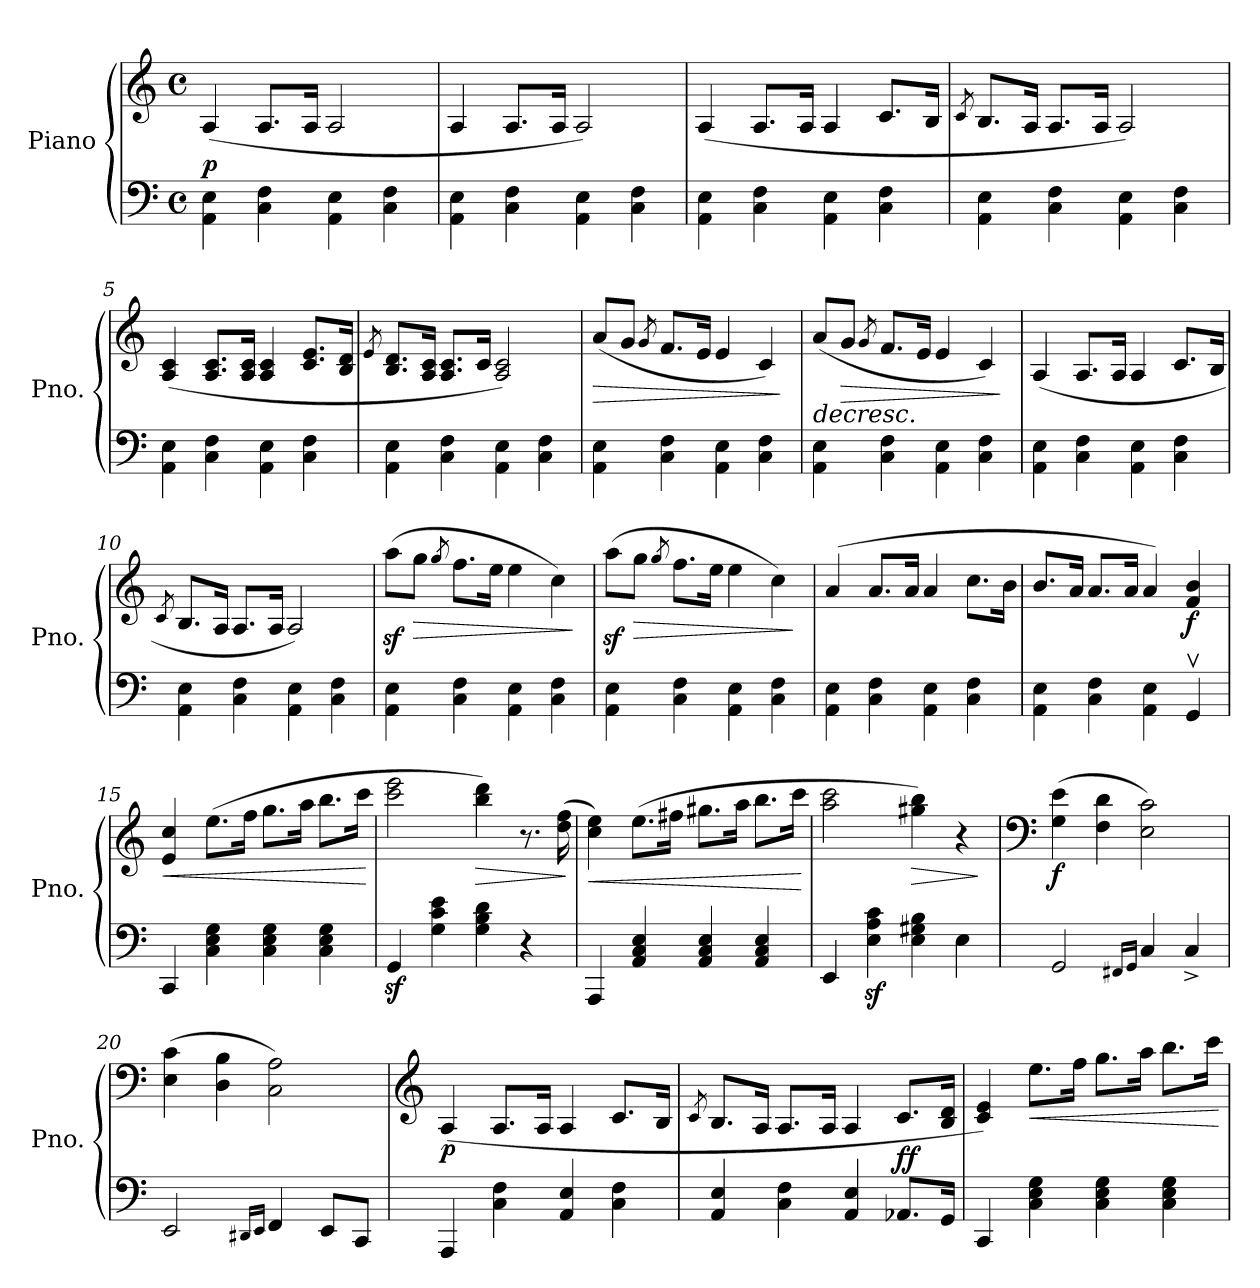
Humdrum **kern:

**kern	**kern	**dynam
*part1	*part1	*part1
*staff2	*staff1	*staff1/2
*I"Piano	*	*
*I'Pno.	*	*
*clefF4	*clefG2	*
*k[]	*k[]	*
*M4/4	*M4/4	*
*met(c)	*met(c)	*
*MM40	*MM40	*
=1	=1	=1
!	!	!LO:DY:a=2
4AA\<< 4E\<<	(<4A/	p
4C\<< 4F\<<	8.A/L	.
.	16A/Jk	.
4AA\ 4E\	2A/	.
4C\ 4F\	.	.
=2	=2	=2
4AA\ 4E\	4A/	.
4C\ 4F\	8.A/L	.
.	16A/Jk	.
4AA\ 4E\	2A/)	.
4C\ 4F\	.	.
=3	=3	=3
4AA\ 4E\	(<4A/	.
4C\ 4F\	8.A/L	.
.	16A/Jk	.
4AA\ 4E\	4A/	.
4C\ 4F\	8.c/L	.
.	16B/Jk	.
=4	=4	=4
.	8qc/	.
4AA\ 4E\	8.B/L	.
.	16A/Jk	.
4C\ 4F\	8.A/L	.
.	16A/Jk	.
4AA\ 4E\	2A/)	.
4C\ 4F\	.	.
=5	=5	=5
4AA\ 4E\	(<4A/ 4c/	.
4C\ 4F\	8.A/ 8.c/L	.
.	16A/ 16c/Jk	.
4AA\ 4E\	4A/ 4c/	.
4C\ 4F\	8.c/ 8.e/L	.
.	16B/ 16d/Jk	.
!!LO:LB:g=z
=6	=6	=6
.	8qe/	.
4AA\ 4E\	8.B/ 8.d/L	.
.	16A/ 16c/Jk	.
4C\ 4F\	8.A/ 8.c/L	.
.	16c/Jk	.
4AA\ 4E\	2A/ 2c/)	.
4C\ 4F\	.	.
=7	=7	=7
!	!	!LO:HP:b
4AA\ 4E\	(<8a/L	>
.	8g/J	.
.	8qg/	.
4C\ 4F\	8.f/L	.
.	16e/Jk	.
4AA\ 4E\	4e/	.
4C\ 4F\	4c/)	.
.	.	]
=8	=8	=8
!	!	!LO:HP:b
4AA\ 4E\	(<8a/L	>
!	!	!LO:HP:b
.	8g/J	>
.	8qg/	.
4C\ 4F\	8.f/L	.
.	16e/Jk	.
4AA\ 4E\	4e/	.
4C\ 4F\	4c/)	.
.	.	] ]
=9	=9	=9
4AA\ 4E\	(<4A/	.
4C\ 4F\	8.A/L	.
.	16A/Jk	.
4AA\ 4E\	4A/	.
4C\ 4F\	8.c/L	.
.	16B/Jk	.
=10	=10	=10
.	8qc/	.
4AA\ 4E\	8.B/L	.
.	16A/Jk	.
4C\ 4F\	8.A/L	.
.	16A/Jk	.
4AA\ 4E\	2A/)	.
4C\ 4F\	.	.
!!LO:LB:g=z
=11	=11	=11
4AA\ 4E\	(>8aaz<\L	.
!	!	!LO:HP:b
.	8gg\J	>
.	8qgg/	.
4C\ 4F\	8.ff\L	.
.	16ee\Jk	.
4AA\ 4E\	4ee\	.
4C\ 4F\	4cc\)	.
.	.	]
=12	=12	=12
4AA\ 4E\	(>8aaz<\L	.
!	!	!LO:HP:b
.	8gg\J	>
.	8qgg/	.
4C\ 4F\	8.ff\L	.
.	16ee\Jk	.
4AA\ 4E\	4ee\	.
4C\ 4F\	4cc\)	.
.	.	]
=13	=13	=13
4AA\ 4E\	(>4a/	.
4C\ 4F\	8.a/L	.
.	16a/Jk	.
4AA\ 4E\	4a/	.
4C\ 4F\	8.cc\L	.
.	16b\Jk	.
=14	=14	=14
4AA\ 4E\	8.b/L	.
.	16a/Jk	.
4C\ 4F\	8.a/L	.
.	16a/Jk	.
4AA\ 4E\	4a/)	.
!	!	!LO:DY:b
4GGv</	4f/ 4b/	f
=15	=15	=15
!	!	!LO:HP:b
4CC/	4e/ 4cc/	<
4C\ 4E\ 4G\	(>8.ee\L	.
.	16ff\Jk	.
4C\ 4E\ 4G\	8.gg\L	.
.	16aa\Jk	.
4C\ 4E\ 4G\	8.bb\L	.
.	16ccc\Jk	.
.	.	[
!!LO:LB:g=z
=16	=16	=16
4GGz>/	2ccc\ 2eee\	.
4G\ 4c\ 4e\	.	.
!	!	!LO:HP:b
4G\ 4B\ 4d\	4bb\ 4ddd\)	>
4r	8.r	.
.	(>16dd\ 16ff\	.
.	.	]
=17	=17	=17
!	!	!LO:HP:b
4AAA/	4cc\ 4ee\)	<
4AA/ 4C/ 4E/	(>8.ee\L	.
.	16ff#X\Jk	.
4AA/ 4C/ 4E/	8.gg#X\L	.
.	16aa\Jk	.
4AA/ 4C/ 4E/	8.bb\L	.
.	16ccc\Jk	.
.	.	[
=18	=18	=18
4EE/	2aa\ 2ccc\	.
4E\z> 4A\z> 4c\z>	.	.
!	!	!LO:HP:b
4E\ 4G#X\ 4B\	4gg#X\ 4bb\)	>
4E<\	4r	.
.	.	]
=19	=19	=19
*	*clefF4	*
!	!	!LO:DY:b
2GG</	(>4G\ 4e\	f
.	4F\ 4d\	.
16qFF#X/LL	.	.
16qGG/JJ	.	.
4C/	2E\ 2c\)	.
4C^/	.	.
=20	=20	=20
2EE</	(>4E\ 4c\	.
.	4D\ 4B\	.
16qDD#X/LL	.	.
16qEE/JJ	.	.
4FF</	2C\ 2A\)	.
8EE/L	.	.
8CC/J	.	.
!!LO:LB:g=z
=21	=21	=21
*	*clefG2	*
!	!	!LO:DY:b
4AAA/	(<4A/	p
4C\ 4F\	8.A/L	.
.	16A/Jk	.
4AA/ 4E/	4A/	.
4C\ 4F\	8.c/L	.
.	16B/Jk	.
=22	=22	=22
.	8qc/	.
4AA/ 4E/	8.B/L	.
.	16A/Jk	.
4C\ 4F\	8.A/L	.
.	16A/Jk	.
4AA/ 4E/	4A/	.
!	!	!LO:DY:b
8.AA-X</L	8.c/L	ff
16GG</Jk	16B/ 16d/Jk	.
=23	=23	=23
4CC/	4c/ 4e/)	.
!	!	!LO:HP:b
4C\ 4E\ 4G\	8.ee\L	<
.	16ff\Jk	.
4C\ 4E\ 4G\	8.gg\L	.
.	16aa\Jk	.
4C\ 4E\ 4G\	8.bb\L	.
.	16ccc\Jk	.
.	.	[
=	=	=
*-	*-	*-
